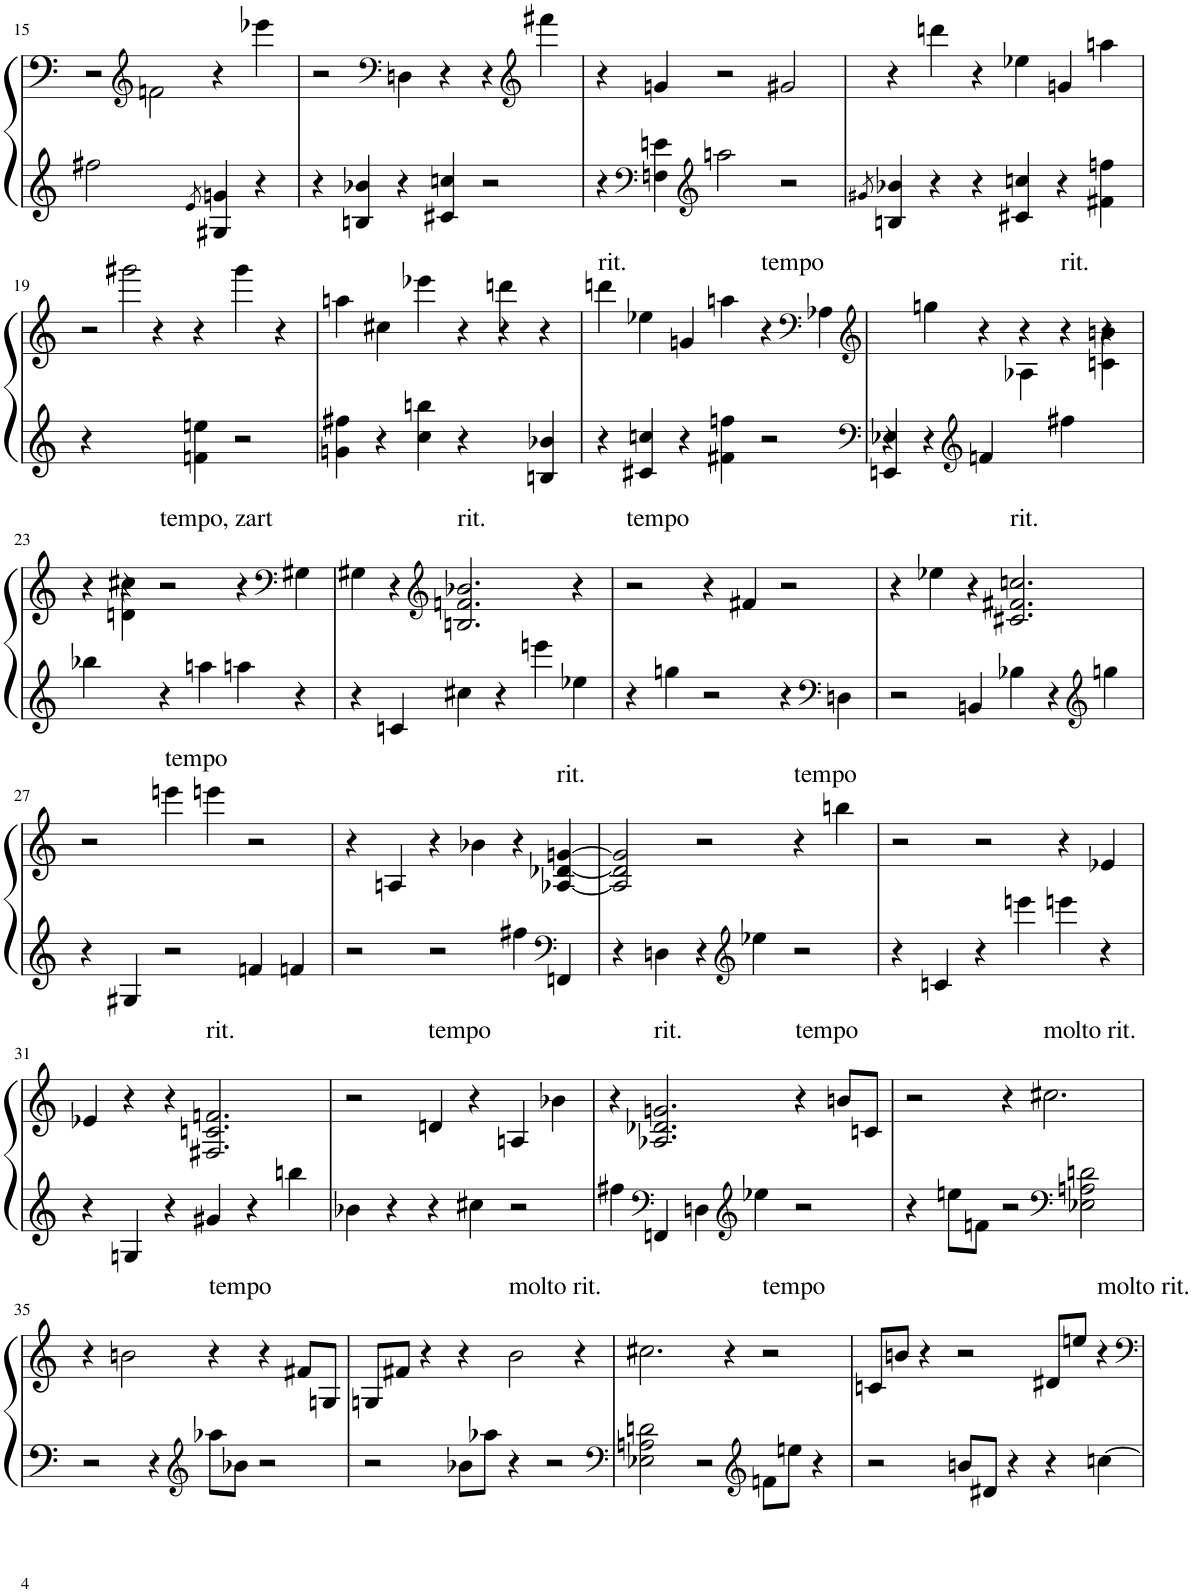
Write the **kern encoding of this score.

**kern	**kern
*part1	*part1
*staff2	*staff1
*I"Piano	*
*I'Pno.	*
!!LO:PB:g=z
*clefG2	*clefF4
*k[]	*k[]
*M3/2	*M3/2
=15	=15
*	*^
2ff#X\	2r	2ryy
*	*clefG2	*
2ryy	2ryy	2fn\
8qe/	.	.
4G#X/ 4gn/	4r	2ryy
4r	4eee-X\	.
*	*v	*v
=16	=16
4r	2r
4Bn/ 4b-X/	.
*	*clefF4
4r	4Dn\
4c#X/ 4ccn/	4r
2r	4r
*	*clefG2
.	4fff#X\
=17	=17
4r	4r
*clefF4	*
4Fn\ 4en\	4gn/
*clefG2	*
2aan\	2r
2r	2g#X/
=18	=18
8qg#X/	.
4Bn/ 4b-X/	4r
4r	4dddn\
4r	4r
4c#X/ 4ccn/	4ee-X\
4r	4gn/
4f#X\ 4ffn\	4aan\
!!LO:LB:g=z
=19	=19
*	*^
4r	2r	4ryy
2ryy	.	2ggg#X\
.	4r	.
4fn\ 4een\	4r	2.ryy
2r	4ggg#\	.
.	4r	.
=20	=20	=20
4gn\ 4ff#X\	4aan\	1ryy
4r	4cc#X\	.
4cc\ 4bbn\	4eee-X\	.
4r	4r	.
4ryy	4r	4dddn\
4Bn/ 4b-X/	4r	4ryy
=21	=21	=21
!	!LO:TX:a:t=rit.	!
*	*v	*v
4r	4dddn\
4c#X/ 4ccn/	4ee-X\
4r	4gn/
4f#X\ 4ffn\	4aan\
!	!LO:TX:a:t=tempo
2r	4r
*	*clefF4
.	4A-X\
=22	=22
*clefF4	*clefG2
*^	*^
4EEn/ 4E-X/	4r	4ryy	2.ryy
4ryy	4r	4ggn\	.
*clefG2	*	*	*
1ryy	4fn/	4r	.
.	4ryy	4r	4A-X\
!	!	!LO:TX:a:t=rit.	!
.	4ff#X\	4r	4ryy
.	4ryy	4r	4cn\ 4bn\
*v	*v	*	*
!!LO:LB:g=z	!!
=23	=23	=23
4bb-X\	4r	4ryy
4ryy	4r	4dn\ 4cc#X\
!	!LO:TX:a:t=tempo, zart	!
4r	2r	1ryy
4aan\	.	.
4aan\	4r	.
*	*clefF4	*
4r	4G#X\	.
*	*v	*v
=24	=24
4r	4G#X\
4cn/	4r
*	*clefG2
!	!LO:TX:a:t=rit.
4cc#X\	2.Bn/ 2.fn/ 2.b-X/
4r	.
4eeen\	.
4ee-X\	4r
=25	=25
!	!LO:TX:a:t=tempo
4r	2r
4ggn\	.
2r	4r
.	4f#X/
4r	2r
*clefF4	*
4Dn\	.
=26	=26
2r	4r
.	4ee-X\
4BBn/	4r
!	!LO:TX:a:t=rit.
4B-X\	2.c#X/ 2.f#X/ 2.ccn/
4r	.
*clefG2	*
4ggn\	.
!!LO:LB:g=z
=27	=27
4r	2r
4G#X/	.
!	!LO:TX:a:t=tempo
2r	4eeen\
.	4eeen\
4fn/	2r
4fn/	.
=28	=28
2r	4r
.	4An/
2r	4r
.	4b-X\
4ff#X\	4r
*clefF4	*
!	!LO:TX:a:t=rit.
4FFn/	[4A-X/ [4d-X/ [4gn/
=29	=29
4r	2A-/] 2d-/] 2g/]
4Dn\	.
4r	2r
*clefG2	*
4ee-X\	.
!	!LO:TX:a:t=tempo
2r	4r
.	4bbn\
=30	=30
4r	2r
4cn/	.
4r	2r
4eeen\	.
4eeen\	4r
4r	4e-X/
!!LO:LB:g=z
=31	=31
4r	4e-X/
4Gn/	4r
4r	4r
!	!LO:TX:a:t=rit.
4g#X/	2.F#X/ 2.cn/ 2.fn/
4r	.
4bbn\	.
=32	=32
4b-X\	2r
4r	.
!	!LO:TX:a:t=tempo
4r	4dn/
4cc#X\	4r
2r	4An/
.	4b-X\
=33	=33
4ff#X\	4r
*clefF4	*
!	!LO:TX:a:t=rit.
4FFn/	2.A-X/ 2.d-X/ 2.gn/
4Dn\	.
*clefG2	*
4ee-X\	.
!	!LO:TX:a:t=tempo
2r	4r
.	8bn/L
.	8cn/J
=34	=34
4r	2r
8een\L	.
8fn\J	.
2r	4r
!	!LO:TX:a:t=molto rit.
.	2.cc#X\
*clefF4	*
2E-X\ 2An\ 2dn\	.
!!LO:LB:g=z
=35	=35
2r	4r
.	2bn\
4r	.
*clefG2	*
!	!LO:TX:a:t=tempo
8aa-X\L	4r
8b-X\J	.
2r	4r
.	8f#X/L
.	8Gn/J
=36	=36
2r	8Gn/L
.	8f#X/J
.	4r
8b-X\L	4r
8aa-X\J	.
!	!LO:TX:a:t=molto rit.
4r	2b\
2r	.
.	4r
=37	=37
*clefF4	*
2E-X\ 2An\ 2dn\	2.cc#X\
2r	.
.	4r
*clefG2	*
!	!LO:TX:a:t=tempo
8fn\L	2r
8een\J	.
4r	.
=38	=38
2r	8cn/L
.	8bn/J
.	4r
8bn/L	2r
8d#X/J	.
4r	.
4r	8d#X/L
.	8een/J
!	!LO:TX:a:t=molto rit.
[4ccn\	4r
=	=
*-	*-
